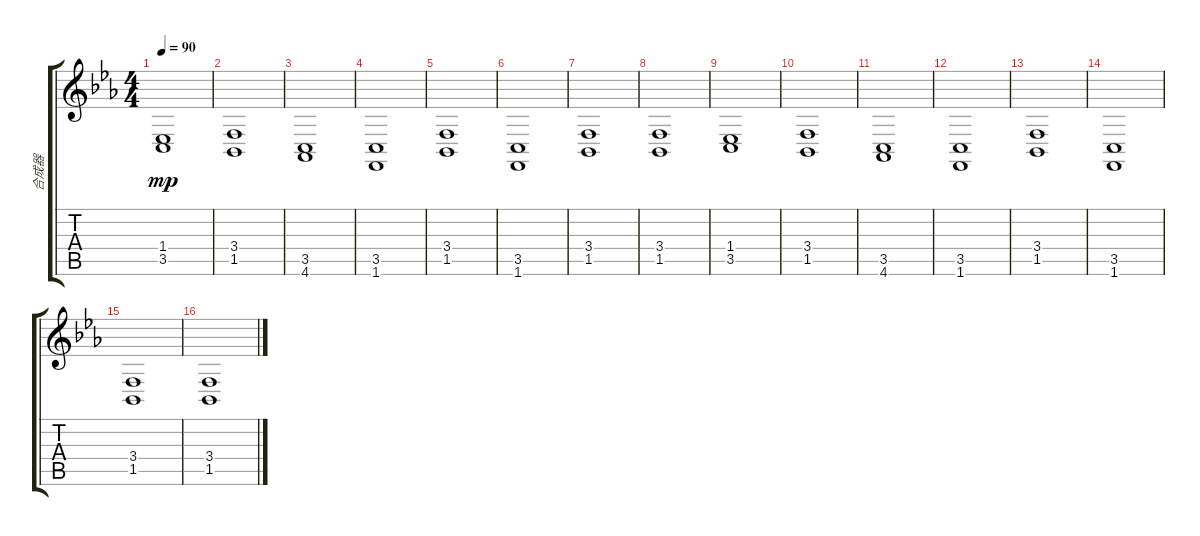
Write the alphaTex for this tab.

\track ("合成器" "合成器") {instrument pad2warm}
\staff {score tabs}
\tuning (E4 B3 G3 D3 A2 E2) {hide}
\ts (4 4)
\tempo 90
\clef g2
\ks eb
(1.4 3.5).1{dy mp} |
(3.4 1.5).1 |
(3.5 4.6).1 |
(3.5 1.6).1 |
(3.4 1.5).1 |
(3.5 1.6).1 |
(3.4 1.5).1 |
(3.4 1.5).1 |
(1.4 3.5).1 |
(3.4 1.5).1 |
(3.5 4.6).1 |
(3.5 1.6).1 |
(3.4 1.5).1 |
(3.5 1.6).1 |
(3.4 1.5).1 |
(3.4 1.5).1
